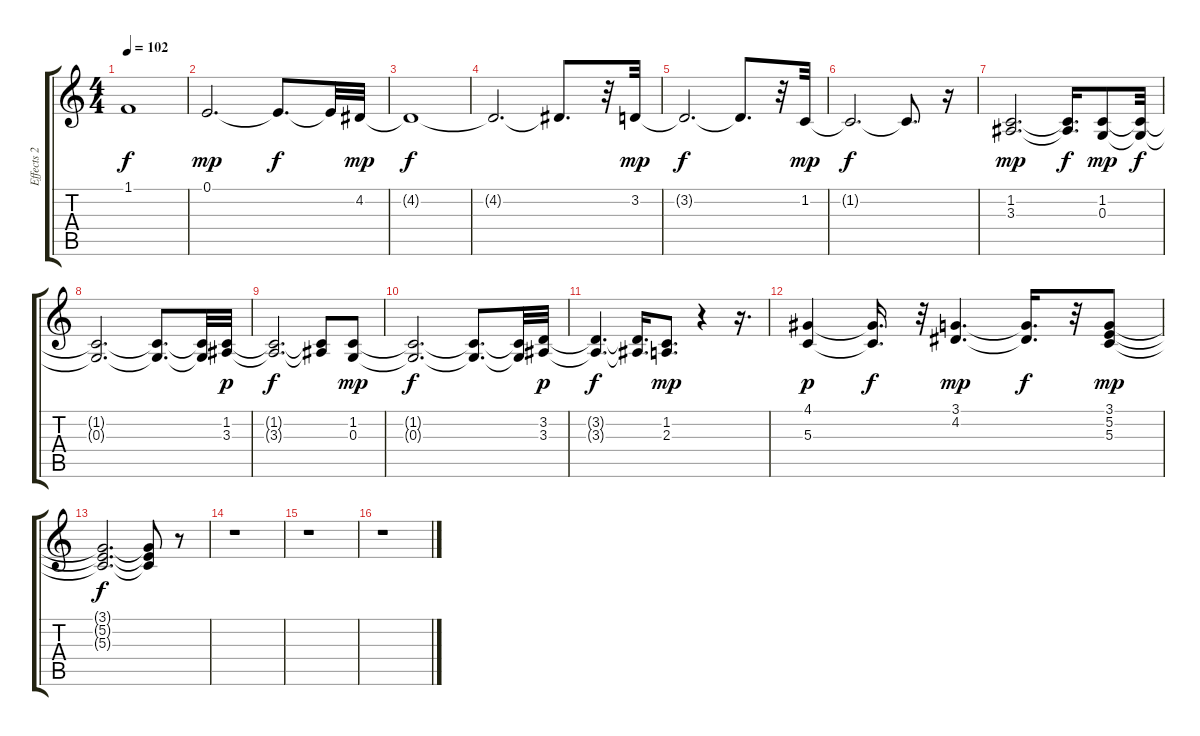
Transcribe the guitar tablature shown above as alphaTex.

\track ("Effects 2" "Effects 2") {instrument pad2warm}
\staff {score tabs}
\tuning (E4 B3 G3 D3 A2 E2) {hide}
\ts (4 4)
\tempo 102
\clef g2
\ks c
1.1{t}.1{dy f} |
0.1.2{d dy mp} 0.1{t}.8{d dy f} 0.1{t}.32 4.2.32{dy mp} |
4.2{t}.1{dy f} |
4.2{t}.2{d} 4.2{t}.8{d} r.32 3.2.32{dy mp} |
3.2{t}.2{d dy f} 3.2{t}.8{d} r.32 1.2.32{dy mp} |
1.2{t}.2{d dy f} 1.2{t}.8{d} r.16 |
(1.2 3.3).2{d dy mp} (1.2{t} 3.3{t}).16{d dy f} (1.2 0.3).8{dy mp} (1.2{t} 0.3{t}).32{dy f} |
(1.2{t} 0.3{t}).2{d} (1.2{t} 0.3{t}).8{d} (1.2{t} 0.3{t}).32 (1.2 3.3).32{dy p} |
(1.2{t} 3.3{t}).2{d dy f} (1.2{t} 3.3{t}).8 (1.2 0.3).8{dy mp} |
(1.2{t} 0.3{t}).2{d dy f} (1.2{t} 0.3{t}).8{d} (1.2{t} 0.3{t}).32 (3.2 3.3).32{dy p} |
(3.2{t} 3.3{t}).4{d dy f} (3.2{t} 3.3{t}).16{d} (1.2 2.3).8{d dy mp} r.4 r.16{d} |
(4.1 5.3).4{dy p} (4.1{t} 5.3{t}).16{d dy f} r.32 (3.1 4.2).4{d dy mp} (3.1{t} 4.2{t}).16{d dy f} r.32 (3.1 5.2 5.3).8{dy mp} |
(3.1{t} 5.2{t} 5.3{t}).2{d dy f} (3.1{t} 5.2{t} 5.3{t}).8 r.8 |
r.1 |
r.1 |
r.1
